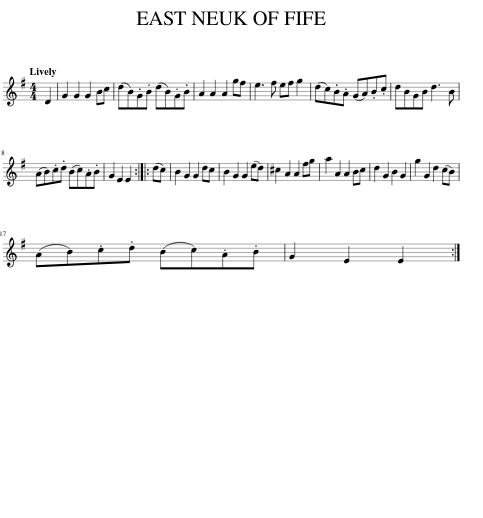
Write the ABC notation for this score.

X:1
L:1/8
Q:1/4=120
M:4/4
I:linebreak $
K:G
V:1 treble
V:1
 D2 | G2 G2 G2 Bc | (dB).G.B (dB).G.B | A2 A2 A2 gf | e3 f ef g2 | %5
 (dc).B.A (GA).B.c | dBGB d3 B |$ (AB).c.d (Bc).A.B | G2 E2 E2 :: (dc) | %10
 B2 G2 G2 dc | B2 G2 G2 (ed) | ^c2 A2 A2 fg | a2 A2 A2 Bc | d2 G2 B2 G2 | %15
 g2 G2 d2 (cB) |$ (AB).c.d (Bc).A.B | G2 E2 E2 :| %18
